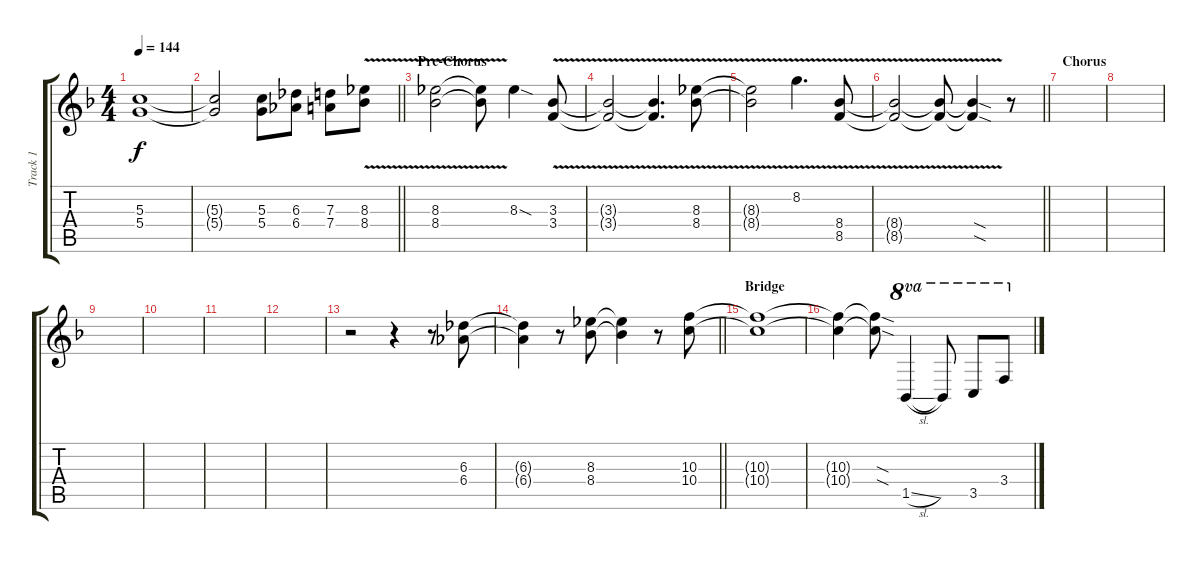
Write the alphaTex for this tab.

\track ("Track 1" "Track 1") {instrument overdrivenguitar}
\staff {score tabs}
\tuning (E4 B3 G3 D3 A2 E2) {hide}
\ts (4 4)
\tempo 144
\clef g2
\ks f
(5.3{t} 5.4{t}).1{dy f} |
\barLineRight lightlight
(5.3{t} 5.4{t}).2 (5.3 5.4).8 (6.3 6.4).8 (7.3 7.4).8 (8.3{v} 8.4{v}).8 |
\section ("" "Pre-Chorus")
(8.3{v} 8.4{v}).2 (8.3{t} 8.4{t}).8 8.3{sod}.4 (3.3{v} 3.4{v}).8 |
(3.3{v t} 3.4{v t}).2 (3.3{v t} 3.4{v t}).4{d} (8.3{v} 8.4{v}).8 |
(8.3{v t} 8.4{v t}).2 8.2{v}.4{d} (8.4{v} 8.5{v}).8 |
\barLineRight lightlight
(8.4{v t} 8.5{v t}).2 (8.4{v t} 8.5{v t}).8 (8.4{sod t} 8.5{sod t}).4 r.8 |
\section ("" "Chorus")
|
|
|
|
|
|
r.2 r.4 r.8 (6.3 6.4).8 |
\barLineRight lightlight
(6.3{t} 6.4{t}).4 r.8 (8.3 8.4).8 (8.3{t} 8.4{t}).4 r.8 (10.3 10.4).8 |
\section ("" "Bridge")
(10.3{t} 10.4{t}).1 |
(10.3{t} 10.4{t}).4 (10.3{sod t} 10.4{sod t}).8 1.5{sl}.4{ot 8va} 1.5{t}.8{ot 8va} 3.5.8{ot 8va} 3.4.8{ot 8va}
